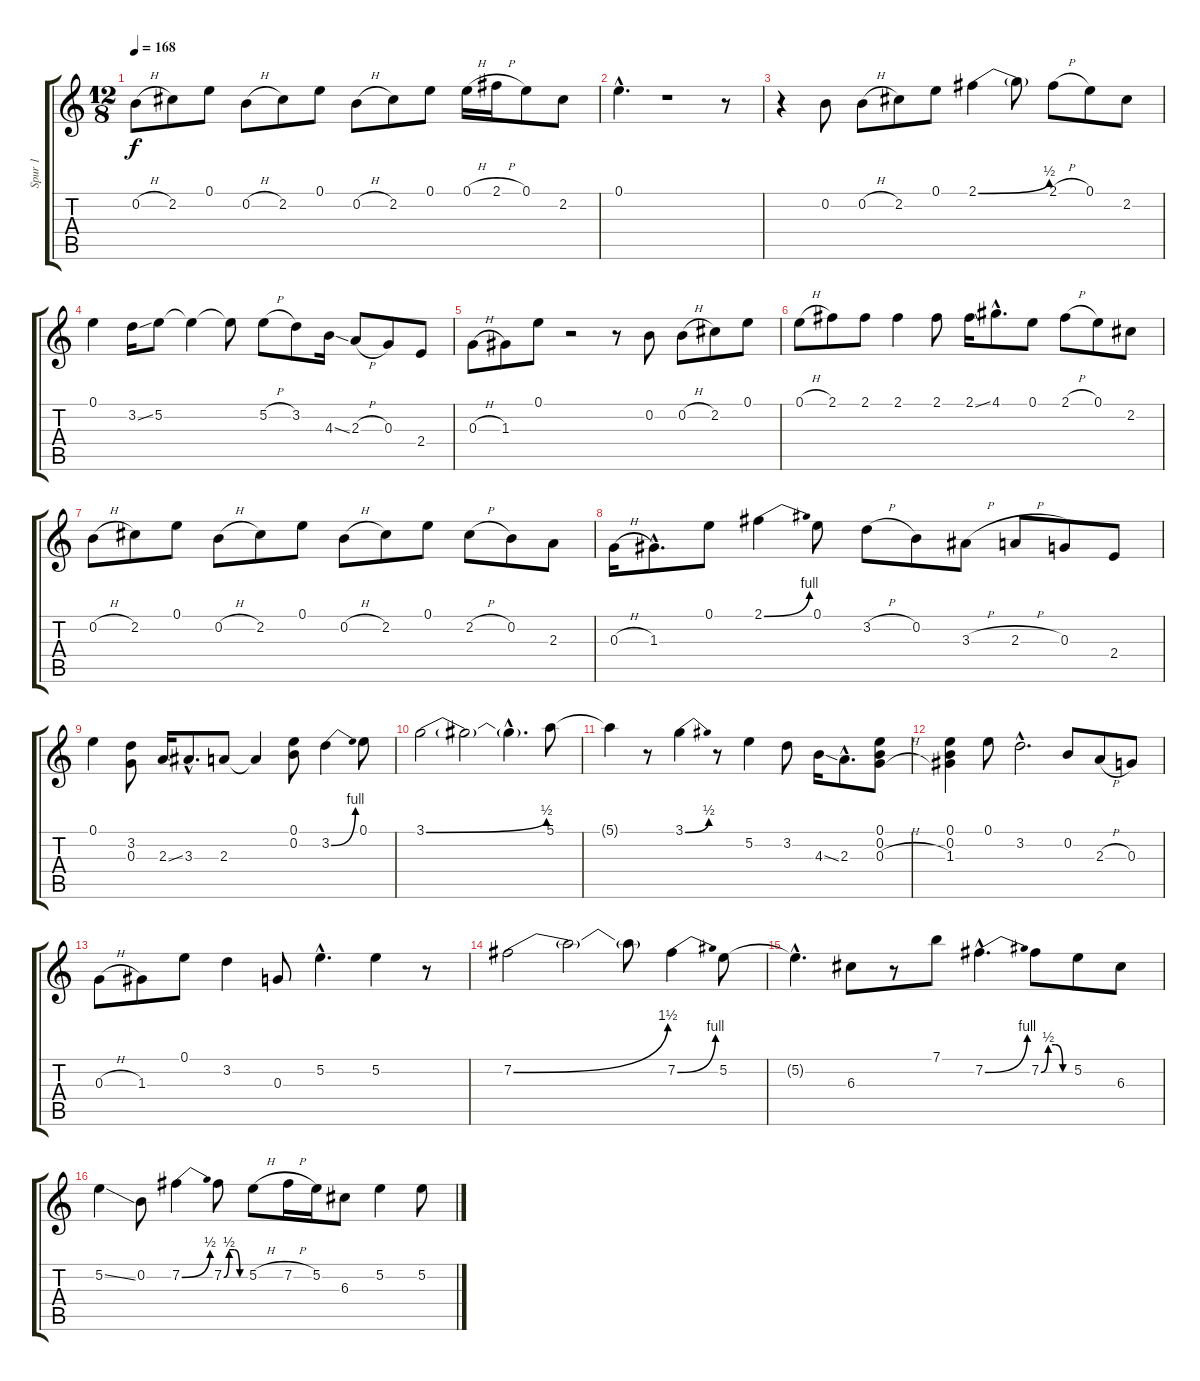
\track ("Spur 1" "Spur 1") {instrument overdrivenguitar}
\staff {score tabs}
\tuning (E4 B3 G3 D3 A2 E2) {hide}
\ts (12 8)
\tempo 168
\clef g2
\ks c
0.2{h}.8{dy f} 2.2.8 0.1.8 0.2{h}.8 2.2.8 0.1.8 0.2{h}.8 2.2.8 0.1.8 0.1{h}.16 2.1{h}.16 0.1.8 2.2.8 |
0.1{hac}.4{d} r.1 r.8 |
r.4 0.2.8 0.2{h}.8 2.2.8 0.1.8 2.1{be (bend 0 0 60 2)}.4 2.1{t}.8 2.1{h}.8 0.1.8 2.2.8 |
0.1.4 3.2{ss}.16 5.2.8 5.2{t}.4 5.2{t}.8 5.2{h}.8 3.2.8 4.3{ss}.16 2.3{h}.8 0.3.8 2.4.8 |
0.3{h}.8 1.3.8 0.1.8 r.2 r.8 0.2.8 0.2{h}.8 2.2.8 0.1.8 |
0.1{h}.8 2.1.8 2.1.8 2.1.4 2.1.8 2.1{ss}.16 4.1{hac}.8{d} 0.1.8 2.1{h}.8 0.1.8 2.2.8 |
0.2{h}.8 2.2.8 0.1.8 0.2{h}.8 2.2.8 0.1.8 0.2{h}.8 2.2.8 0.1.8 2.2{h}.8 0.2.8 2.3.8 |
0.3{h}.16 1.3{hac}.8{d} 0.1.8 2.1{be (bend 0 0 60 4)}.4 0.1.8 3.2{h}.8 0.2.8 3.3{h}.8 2.3{h}.8 0.3.8 2.4.8 |
0.1.4 (3.2 0.3).8 2.3{ss}.16 3.3{hac}.8{d} 2.3.8 2.3{t}.4 (0.1 0.2).8 3.2{be (bend 0 0 60 4)}.4 0.1.8 |
3.1{be (bend 0 0 60 2)}.2 3.1{t}.2 3.1{hac t}.4{d} 5.1.8 |
5.1{t}.4 r.8 3.1{be (bend 0 0 60 2)}.4 r.8 5.2.4 3.2.8 4.3{ss}.16 2.3{hac}.8{d} (0.1 0.2 0.3{h}).8 |
(0.1 0.2 1.3).4 0.1.8 3.2{hac}.2{d} 0.2.8 2.3{h}.8 0.3.8 |
0.3{h}.8 1.3.8 0.1.8 3.2.4 0.3.8 5.2{hac}.4{d} 5.2.4 r.8 |
7.2{be (bend 0 0 60 6)}.2 7.2{t}.2 7.2{t}.8 7.2{be (bend 0 0 60 4)}.4 5.2.8 |
5.2{hac t}.4{d} 6.3.8 r.8 7.1.8 7.2{be (bend 0 0 60 4) hac}.4{d} 7.2{be (custom 0 0 15 2 30 2 45 0 60 0)}.8 5.2.8 6.3.8 |
5.2{ss}.4 0.2.8 7.2{be (bend 0 0 60 2)}.4 7.2{be (custom 0 0 15 2 30 2 45 0 60 0)}.8 5.2{h}.8 7.2{h}.16 5.2.16 6.3.8 5.2.4 5.2.8
